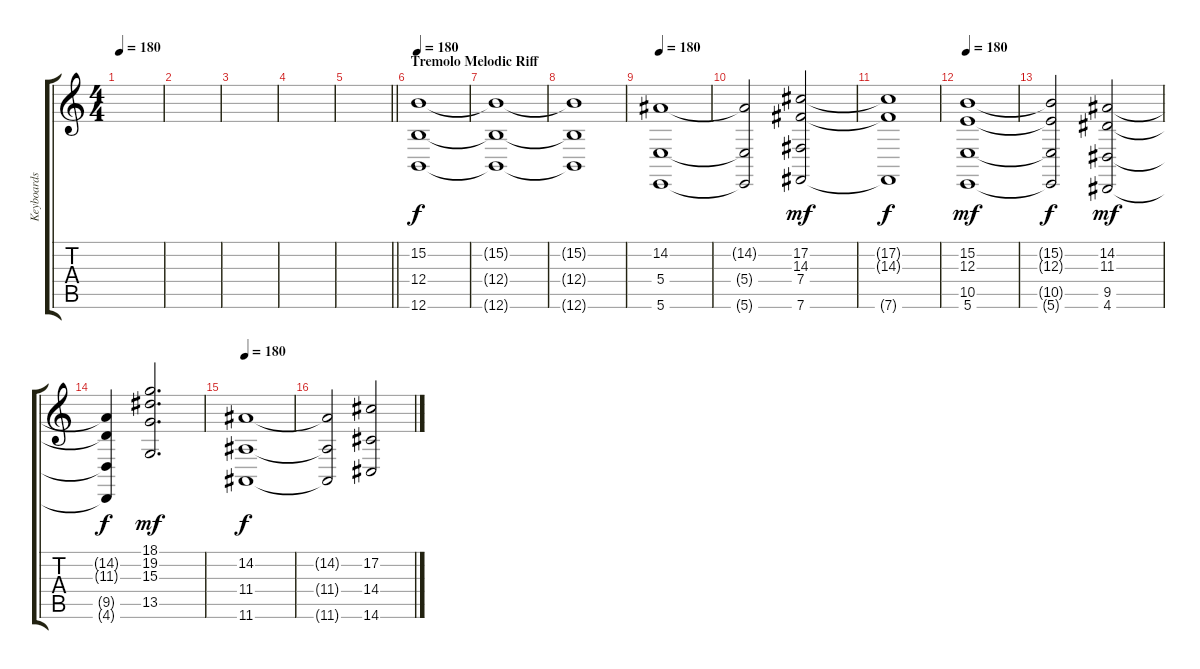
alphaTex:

\track ("Keyboards II (Rythm)" "Keyboards ") {instrument stringensemble1}
\staff {score tabs}
\tuning (Db4 Ab3 E3 B2 Gb2 B1) {hide}
\ts (4 4)
\tempo 180
\clef g2
\ks c
|
|
|
|
\barLineRight lightlight
|
\section ("" "Tremolo Melodic Riff")
\tempo 180
(15.2 12.4 12.6).1{volume 16 instrument choiraahs} |
(15.2{t} 12.4{t} 12.6{t}).1 |
(15.2{t} 12.4{t} 12.6{t}).1 |
\tempo 180
(14.2 5.4 5.6).1 |
(14.2{t} 5.4{t} 5.6{t}).2 (17.2 14.3 7.4 7.6).2{dy mf} |
(17.2{t} 14.3{t} 7.6{t}).1{dy f} |
\tempo 180
(15.2 12.3 10.5 5.6).1{dy mf} |
(15.2{t} 12.3{t} 10.5{t} 5.6{t}).2{dy f} (14.2 11.3 9.5 4.6).2{dy mf} |
(14.2{t} 11.3{t} 9.5{t} 4.6{t}).4{dy f} (18.1 19.2 15.3 13.5).2{d dy mf} |
\tempo 180
(14.2 11.4 11.6).1{dy f} |
(14.2{t} 11.4{t} 11.6{t}).2 (17.2 14.4 14.6).2
